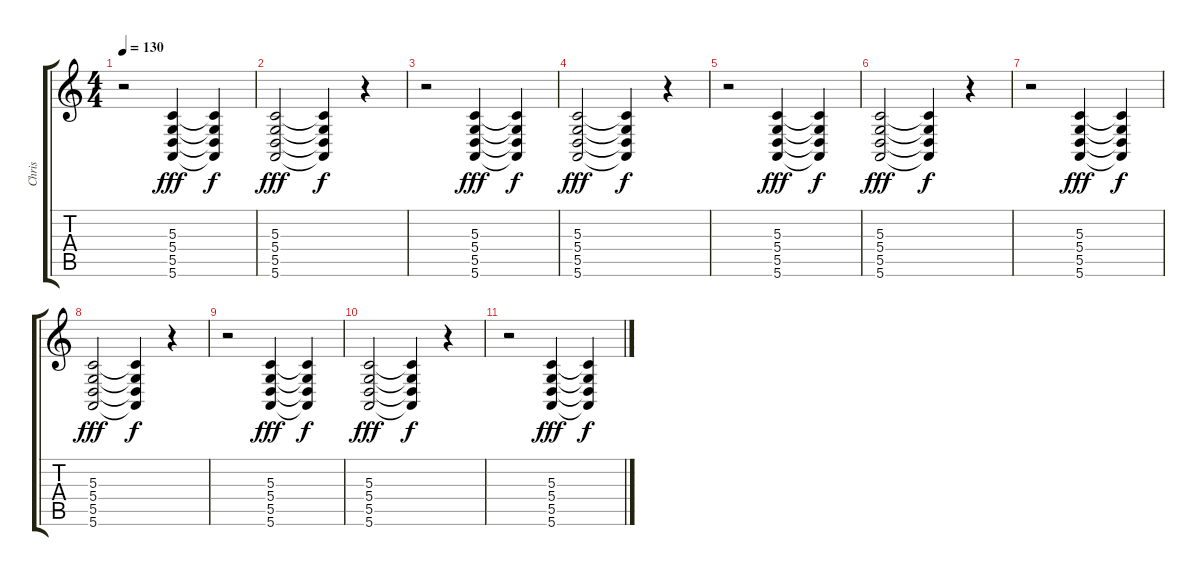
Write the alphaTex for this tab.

\track ("Chris" "Chris") {instrument melodictom}
\staff {score tabs}
\tuning (E4 B3 G3 D3 A2 E2) {hide}
\ts (4 4)
\tempo 130
\clef g2
\ks c
r.2{dy f volume 16} (5.3 5.4 5.5 5.6).4{dy fff} (5.3{t} 5.4{t} 5.5{t} 5.6{t}).4{dy f volume 0} |
(5.3 5.4 5.5 5.6).2{dy fff volume 16} (5.3{t} 5.4{t} 5.5{t} 5.6{t}).4{dy f} r.4{volume 0} |
r.2{volume 16} (5.3 5.4 5.5 5.6).4{dy fff} (5.3{t} 5.4{t} 5.5{t} 5.6{t}).4{dy f volume 0} |
(5.3 5.4 5.5 5.6).2{dy fff volume 16} (5.3{t} 5.4{t} 5.5{t} 5.6{t}).4{dy f} r.4{volume 0} |
r.2{volume 16} (5.3 5.4 5.5 5.6).4{dy fff} (5.3{t} 5.4{t} 5.5{t} 5.6{t}).4{dy f} |
(5.3 5.4 5.5 5.6).2{dy fff volume 0} (5.3{t} 5.4{t} 5.5{t} 5.6{t}).4{dy f} r.4 |
r.2 (5.3 5.4 5.5 5.6).4{dy fff} (5.3{t} 5.4{t} 5.5{t} 5.6{t}).4{dy f} |
(5.3 5.4 5.5 5.6).2{dy fff} (5.3{t} 5.4{t} 5.5{t} 5.6{t}).4{dy f} r.4 |
r.2 (5.3 5.4 5.5 5.6).4{dy fff} (5.3{t} 5.4{t} 5.5{t} 5.6{t}).4{dy f} |
(5.3 5.4 5.5 5.6).2{dy fff volume 0} (5.3{t} 5.4{t} 5.5{t} 5.6{t}).4{dy f} r.4 |
r.2 (5.3 5.4 5.5 5.6).4{dy fff} (5.3{t} 5.4{t} 5.5{t} 5.6{t}).4{dy f}
